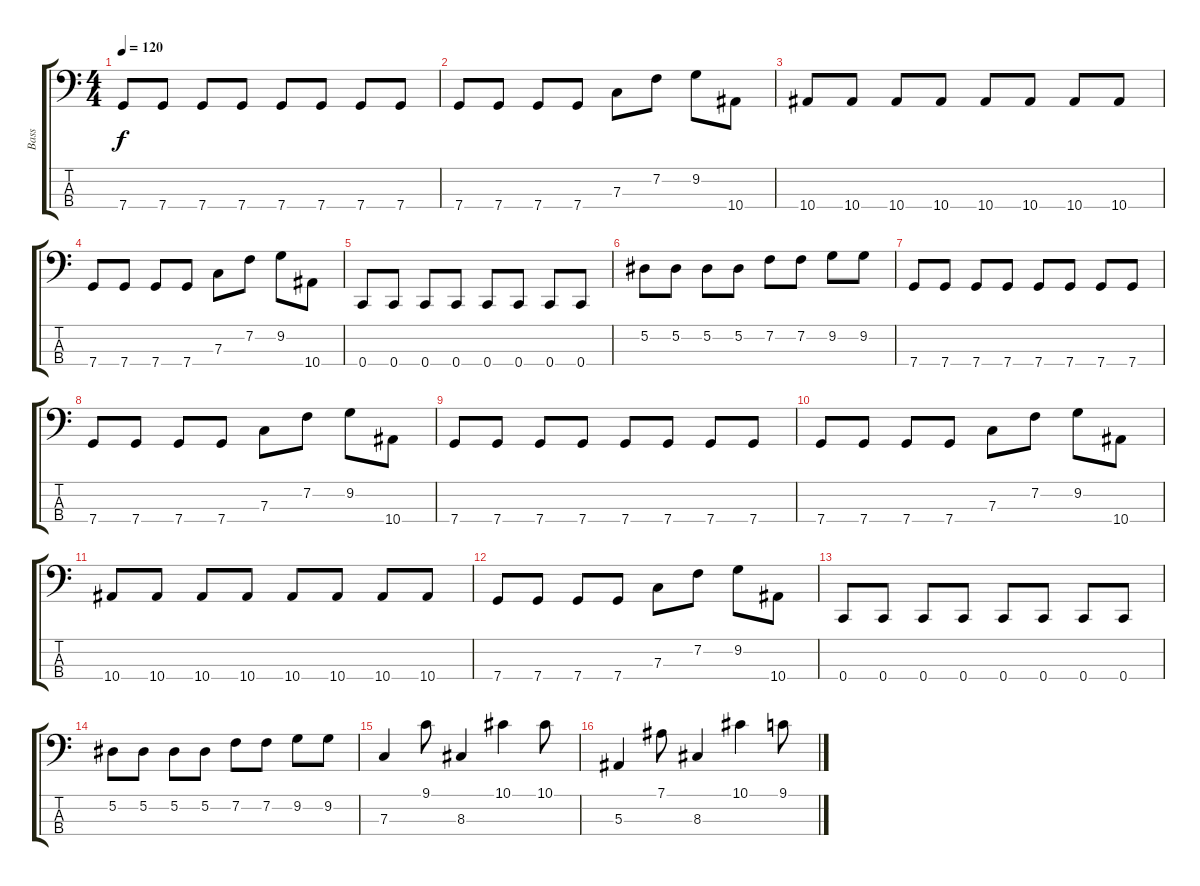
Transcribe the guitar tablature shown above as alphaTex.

\track ("Bass" "Bass") {instrument electricbasspick}
\staff {score tabs}
\tuning (Eb2 Bb1 F1 C1) {hide}
\ts (4 4)
\tempo 120
\clef f4
\ks c
7.4.8{dy f} 7.4.8 7.4.8 7.4.8 7.4.8 7.4.8 7.4.8 7.4.8 |
7.4.8 7.4.8 7.4.8 7.4.8 7.3.8 7.2.8 9.2.8 10.4.8 |
10.4.8 10.4.8 10.4.8 10.4.8 10.4.8 10.4.8 10.4.8 10.4.8 |
7.4.8 7.4.8 7.4.8 7.4.8 7.3.8 7.2.8 9.2.8 10.4.8 |
0.4.8 0.4.8 0.4.8 0.4.8 0.4.8 0.4.8 0.4.8 0.4.8 |
5.2.8 5.2.8 5.2.8 5.2.8 7.2.8 7.2.8 9.2.8 9.2.8 |
7.4.8 7.4.8 7.4.8 7.4.8 7.4.8 7.4.8 7.4.8 7.4.8 |
7.4.8 7.4.8 7.4.8 7.4.8 7.3.8 7.2.8 9.2.8 10.4.8 |
7.4.8 7.4.8 7.4.8 7.4.8 7.4.8 7.4.8 7.4.8 7.4.8 |
7.4.8 7.4.8 7.4.8 7.4.8 7.3.8 7.2.8 9.2.8 10.4.8 |
10.4.8 10.4.8 10.4.8 10.4.8 10.4.8 10.4.8 10.4.8 10.4.8 |
7.4.8 7.4.8 7.4.8 7.4.8 7.3.8 7.2.8 9.2.8 10.4.8 |
0.4.8 0.4.8 0.4.8 0.4.8 0.4.8 0.4.8 0.4.8 0.4.8 |
5.2.8 5.2.8 5.2.8 5.2.8 7.2.8 7.2.8 9.2.8 9.2.8 |
\section ("" "")
7.3.4 9.1.8 8.3.4 10.1.4 10.1.8 |
5.3.4 7.1.8 8.3.4 10.1.4 9.1.8
